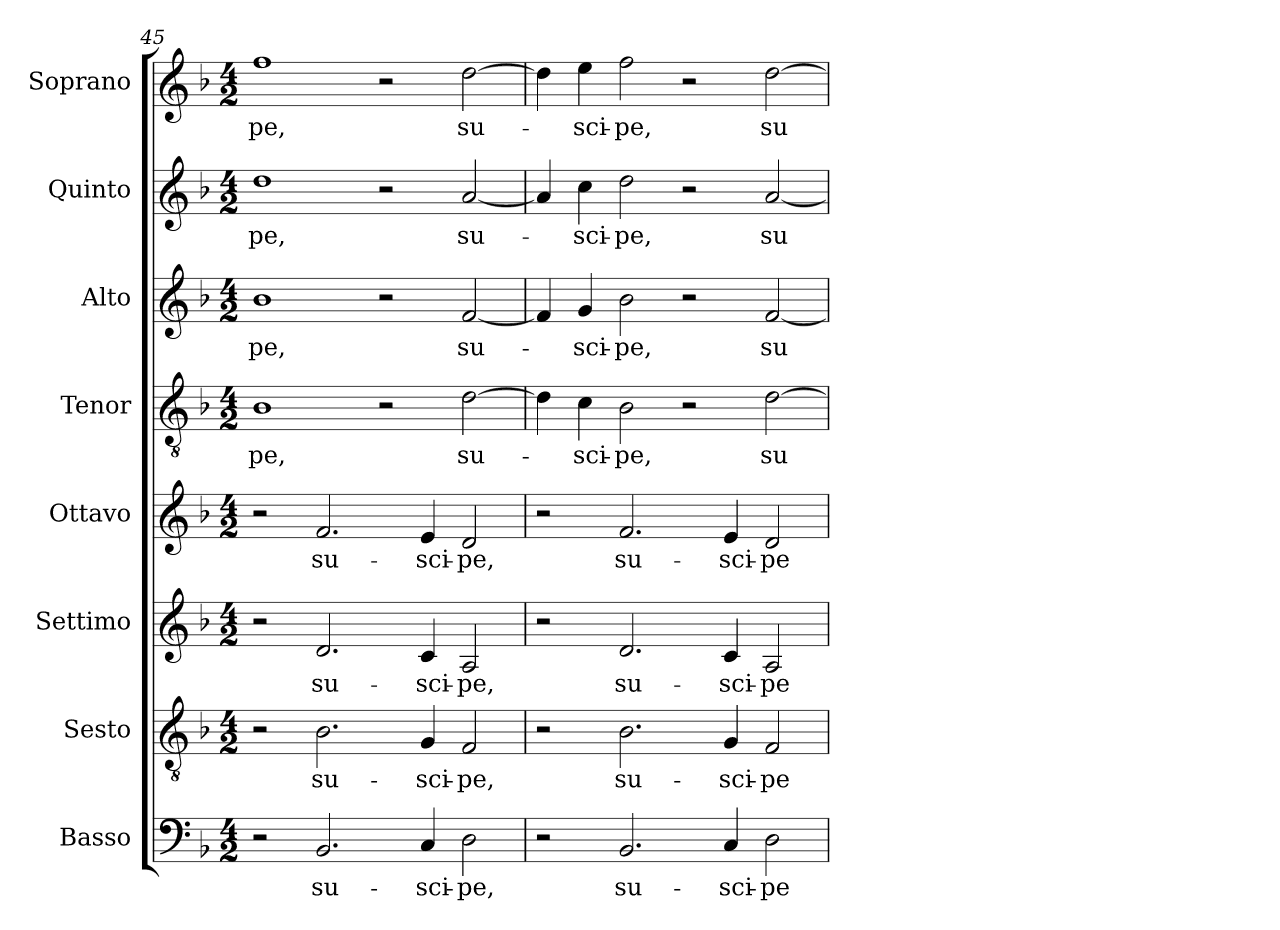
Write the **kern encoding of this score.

**kern	**text	**kern	**text	**kern	**text	**kern	**text	**kern	**text	**kern	**text	**kern	**text	**kern	**text
*part8	*part8	*part7	*part7	*part6	*part6	*part5	*part5	*part4	*part4	*part3	*part3	*part2	*part2	*part1	*part1
*staff8	*staff8	*staff7	*staff7	*staff6	*staff6	*staff5	*staff5	*staff4	*staff4	*staff3	*staff3	*staff2	*staff2	*staff1	*staff1
*I"Basso	*	*I"Sesto	*	*I"Settimo	*	*I"Ottavo	*	*I"Tenor	*	*I"Alto	*	*I"Quinto	*	*I"Soprano	*
*I'B.	*	*I'Ss.	*	*I'St.	*	*I'Ot.	*	*I'T.	*	*I'A.	*	*I'Q.	*	*I'S.	*
*clefF4	*	*clefGv2	*	*clefG2	*	*clefG2	*	*clefGv2	*	*clefG2	*	*clefG2	*	*clefG2	*
*	*	*ITrd7c12	*	*	*	*	*	*ITrd7c12	*	*	*	*	*	*	*
*k[b-]	*	*k[b-]	*	*k[b-]	*	*k[b-]	*	*k[b-]	*	*k[b-]	*	*k[b-]	*	*k[b-]	*
*F:	*	*F:	*	*F:	*	*F:	*	*F:	*	*F:	*	*F:	*	*F:	*
*M4/2	*	*M4/2	*	*M4/2	*	*M4/2	*	*M4/2	*	*M4/2	*	*M4/2	*	*M4/2	*
=45	=45	=45	=45	=45	=45	=45	=45	=45	=45	=45	=45	=45	=45	=45	=45
!	!	!	!	!	!	!	!	!	!LO:LY:b:color=#000000	!	!	!	!	!	!
!	!	!	!	!	!	!	!	!	!	!	!LO:LY:b:color=#000000	!	!	!	!
!	!	!	!	!	!	!	!	!	!	!	!	!	!LO:LY:b:color=#000000	!	!
!	!	!	!	!	!	!	!	!	!	!	!	!	!	!	!LO:LY:b:color=#000000
2r	.	2r	.	2r	.	2r	.	1BB-i	-pe,	1b-i	-pe,	1ddi	-pe,	1ffi	-pe,
!	!LO:LY:b:color=#000000	!	!	!	!	!	!	!	!	!	!	!	!	!	!
!	!	!	!LO:LY:b:color=#000000	!	!	!	!	!	!	!	!	!	!	!	!
!	!	!	!	!	!LO:LY:b:color=#000000	!	!	!	!	!	!	!	!	!	!
!	!	!	!	!	!	!	!LO:LY:b:color=#000000	!	!	!	!	!	!	!	!
2.BB-i/	su-	2.BB-i\	su-	2.di/	su-	2.fi/	su-	.	.	.	.	.	.	.	.
.	.	.	.	.	.	.	.	2r	.	2r	.	2r	.	2r	.
!	!LO:LY:b:color=#000000	!	!	!	!	!	!	!	!	!	!	!	!	!	!
!	!	!	!LO:LY:b:color=#000000	!	!	!	!	!	!	!	!	!	!	!	!
!	!	!	!	!	!LO:LY:b:color=#000000	!	!	!	!	!	!	!	!	!	!
!	!	!	!	!	!	!	!LO:LY:b:color=#000000	!	!	!	!	!	!	!	!
4Ci/	-sci-	4GGi/	-sci-	4ci/	-sci-	4ei/	-sci-	.	.	.	.	.	.	.	.
!	!LO:LY:b:color=#000000	!	!	!	!	!	!	!	!	!	!	!	!	!	!
!	!	!	!LO:LY:b:color=#000000	!	!	!	!	!	!	!	!	!	!	!	!
!	!	!	!	!	!LO:LY:b:color=#000000	!	!	!	!	!	!	!	!	!	!
!	!	!	!	!	!	!	!LO:LY:b:color=#000000	!	!	!	!	!	!	!	!
!	!	!	!	!	!	!	!	!	!LO:LY:b:color=#000000	!	!	!	!	!	!
!	!	!	!	!	!	!	!	!	!	!	!LO:LY:b:color=#000000	!	!	!	!
!	!	!	!	!	!	!	!	!	!	!	!	!	!LO:LY:b:color=#000000	!	!
!	!	!	!	!	!	!	!	!	!	!	!	!	!	!	!LO:LY:b:color=#000000
2Di\	-pe,	2FFi/	-pe,	2Ai/	-pe,	2di/	-pe,	[2Di\	su-	[2fi/	su-	[2ai/	su-	[2ddi\	su-
!!LO:LB:g=z
=46	=46	=46	=46	=46	=46	=46	=46	=46	=46	=46	=46	=46	=46	=46	=46
2r	.	2r	.	2r	.	2r	.	4Di\]	.	4fi/]	.	4ai/]	.	4ddi\]	.
!	!	!	!	!	!	!	!	!	!LO:LY:b:color=#000000	!	!	!	!	!	!
!	!	!	!	!	!	!	!	!	!	!	!LO:LY:b:color=#000000	!	!	!	!
!	!	!	!	!	!	!	!	!	!	!	!	!	!LO:LY:b:color=#000000	!	!
!	!	!	!	!	!	!	!	!	!	!	!	!	!	!	!LO:LY:b:color=#000000
.	.	.	.	.	.	.	.	4Ci\	-sci-	4gi/	-sci-	4cci\	-sci-	4eei\	-sci-
!	!LO:LY:b:color=#000000	!	!	!	!	!	!	!	!	!	!	!	!	!	!
!	!	!	!LO:LY:b:color=#000000	!	!	!	!	!	!	!	!	!	!	!	!
!	!	!	!	!	!LO:LY:b:color=#000000	!	!	!	!	!	!	!	!	!	!
!	!	!	!	!	!	!	!LO:LY:b:color=#000000	!	!	!	!	!	!	!	!
!	!	!	!	!	!	!	!	!	!LO:LY:b:color=#000000	!	!	!	!	!	!
!	!	!	!	!	!	!	!	!	!	!	!LO:LY:b:color=#000000	!	!	!	!
!	!	!	!	!	!	!	!	!	!	!	!	!	!LO:LY:b:color=#000000	!	!
!	!	!	!	!	!	!	!	!	!	!	!	!	!	!	!LO:LY:b:color=#000000
2.BB-i/	su-	2.BB-i\	su-	2.di/	su-	2.fi/	su-	2BB-i\	-pe,	2b-i\	-pe,	2ddi\	-pe,	2ffi\	-pe,
.	.	.	.	.	.	.	.	2r	.	2r	.	2r	.	2r	.
!	!LO:LY:b:color=#000000	!	!	!	!	!	!	!	!	!	!	!	!	!	!
!	!	!	!LO:LY:b:color=#000000	!	!	!	!	!	!	!	!	!	!	!	!
!	!	!	!	!	!LO:LY:b:color=#000000	!	!	!	!	!	!	!	!	!	!
!	!	!	!	!	!	!	!LO:LY:b:color=#000000	!	!	!	!	!	!	!	!
4Ci/	-sci-	4GGi/	-sci-	4ci/	-sci-	4ei/	-sci-	.	.	.	.	.	.	.	.
!	!LO:LY:b:color=#000000	!	!	!	!	!	!	!	!	!	!	!	!	!	!
!	!	!	!LO:LY:b:color=#000000	!	!	!	!	!	!	!	!	!	!	!	!
!	!	!	!	!	!LO:LY:b:color=#000000	!	!	!	!	!	!	!	!	!	!
!	!	!	!	!	!	!	!LO:LY:b:color=#000000	!	!	!	!	!	!	!	!
!	!	!	!	!	!	!	!	!	!LO:LY:b:color=#000000	!	!	!	!	!	!
!	!	!	!	!	!	!	!	!	!	!	!LO:LY:b:color=#000000	!	!	!	!
!	!	!	!	!	!	!	!	!	!	!	!	!	!LO:LY:b:color=#000000	!	!
!	!	!	!	!	!	!	!	!	!	!	!	!	!	!	!LO:LY:b:color=#000000
2Di\	-pe	2FFi/	-pe	2Ai/	-pe	2di/	-pe	[2Di\	su-	[2fi/	su-	[2ai/	su-	[2ddi\	su-
=	=	=	=	=	=	=	=	=	=	=	=	=	=	=	=
*-	*-	*-	*-	*-	*-	*-	*-	*-	*-	*-	*-	*-	*-	*-	*-
